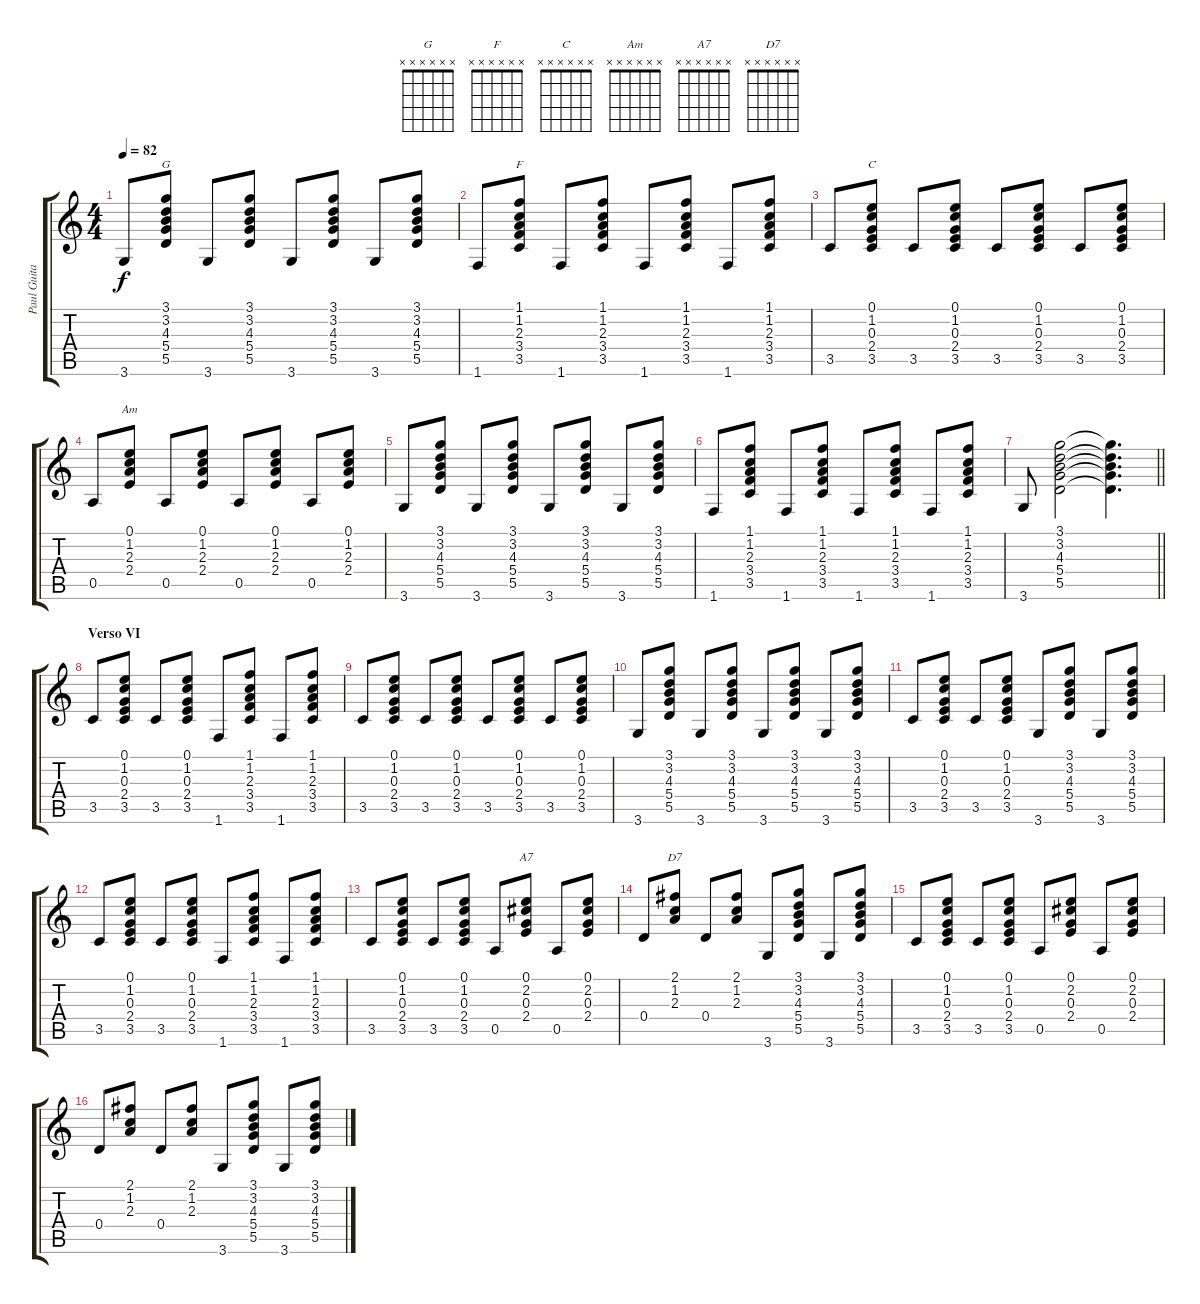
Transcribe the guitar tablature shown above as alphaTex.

\track ("Paul Guitar I" "Paul Guita") {instrument acousticguitarnylon}
\staff {score tabs}
\tuning (E4 B3 G3 D3 A2 E2) {hide}
\chord ("G" x x x x x x)
\chord ("F" x x x x x x)
\chord ("C" x x x x x x)
\chord ("Am" x x x x x x)
\chord ("A7" x x x x x x)
\chord ("D7" x x x x x x)
\ts (4 4)
\tempo 82
\clef g2
\ks c
3.6.8{dy f} (3.1 3.2 4.3 5.4 5.5).8{ch "G"} 3.6.8 (3.1 3.2 4.3 5.4 5.5).8 3.6.8 (3.1 3.2 4.3 5.4 5.5).8 3.6.8 (3.1 3.2 4.3 5.4 5.5).8 |
1.6.8 (1.1 1.2 2.3 3.4 3.5).8{ch "F"} 1.6.8 (1.1 1.2 2.3 3.4 3.5).8 1.6.8 (1.1 1.2 2.3 3.4 3.5).8 1.6.8 (1.1 1.2 2.3 3.4 3.5).8 |
3.5.8 (0.1 1.2 0.3 2.4 3.5).8{ch "C"} 3.5.8 (0.1 1.2 0.3 2.4 3.5).8 3.5.8 (0.1 1.2 0.3 2.4 3.5).8 3.5.8 (0.1 1.2 0.3 2.4 3.5).8 |
0.5.8 (0.1 1.2 2.3 2.4).8{ch "Am"} 0.5.8 (0.1 1.2 2.3 2.4).8 0.5.8 (0.1 1.2 2.3 2.4).8 0.5.8 (0.1 1.2 2.3 2.4).8 |
3.6.8 (3.1 3.2 4.3 5.4 5.5).8 3.6.8 (3.1 3.2 4.3 5.4 5.5).8 3.6.8 (3.1 3.2 4.3 5.4 5.5).8 3.6.8 (3.1 3.2 4.3 5.4 5.5).8 |
1.6.8 (1.1 1.2 2.3 3.4 3.5).8 1.6.8 (1.1 1.2 2.3 3.4 3.5).8 1.6.8 (1.1 1.2 2.3 3.4 3.5).8 1.6.8 (1.1 1.2 2.3 3.4 3.5).8 |
\barLineRight lightlight
3.6.8 (3.1 3.2 4.3 5.4 5.5).2 (3.1{t} 3.2{t} 4.3{t} 5.4{t} 5.5{t}).4{d} |
\section ("" "Verso VI")
3.5.8 (0.1 1.2 0.3 2.4 3.5).8 3.5.8 (0.1 1.2 0.3 2.4 3.5).8 1.6.8 (1.1 1.2 2.3 3.4 3.5).8 1.6.8 (1.1 1.2 2.3 3.4 3.5).8 |
3.5.8 (0.1 1.2 0.3 2.4 3.5).8 3.5.8 (0.1 1.2 0.3 2.4 3.5).8 3.5.8 (0.1 1.2 0.3 2.4 3.5).8 3.5.8 (0.1 1.2 0.3 2.4 3.5).8 |
3.6.8 (3.1 3.2 4.3 5.4 5.5).8 3.6.8 (3.1 3.2 4.3 5.4 5.5).8 3.6.8 (3.1 3.2 4.3 5.4 5.5).8 3.6.8 (3.1 3.2 4.3 5.4 5.5).8 |
3.5.8 (0.1 1.2 0.3 2.4 3.5).8 3.5.8 (0.1 1.2 0.3 2.4 3.5).8 3.6.8 (3.1 3.2 4.3 5.4 5.5).8 3.6.8 (3.1 3.2 4.3 5.4 5.5).8 |
3.5.8 (0.1 1.2 0.3 2.4 3.5).8 3.5.8 (0.1 1.2 0.3 2.4 3.5).8 1.6.8 (1.1 1.2 2.3 3.4 3.5).8 1.6.8 (1.1 1.2 2.3 3.4 3.5).8 |
3.5.8 (0.1 1.2 0.3 2.4 3.5).8 3.5.8 (0.1 1.2 0.3 2.4 3.5).8 0.5.8 (0.1 2.2 0.3 2.4).8{ch "A7"} 0.5.8 (0.1 2.2 0.3 2.4).8 |
0.4.8 (2.1 1.2 2.3).8{ch "D7"} 0.4.8 (2.1 1.2 2.3).8 3.6.8 (3.1 3.2 4.3 5.4 5.5).8 3.6.8 (3.1 3.2 4.3 5.4 5.5).8 |
3.5.8 (0.1 1.2 0.3 2.4 3.5).8 3.5.8 (0.1 1.2 0.3 2.4 3.5).8 0.5.8 (0.1 2.2 0.3 2.4).8 0.5.8 (0.1 2.2 0.3 2.4).8 |
0.4.8 (2.1 1.2 2.3).8 0.4.8 (2.1 1.2 2.3).8 3.6.8 (3.1 3.2 4.3 5.4 5.5).8 3.6.8 (3.1 3.2 4.3 5.4 5.5).8
